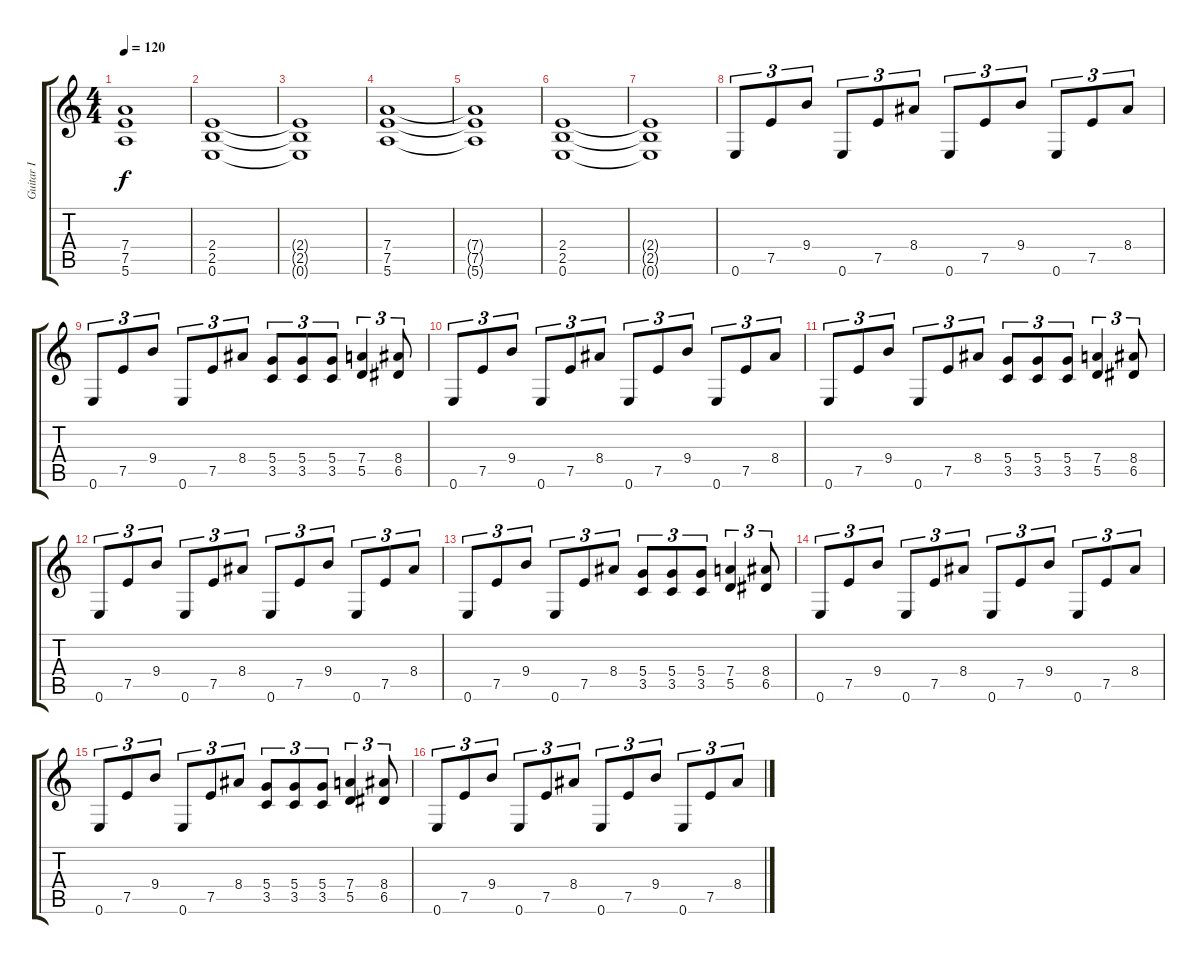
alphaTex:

\track ("Guitar I" "Guitar I") {instrument distortionguitar}
\staff {score tabs}
\tuning (E4 B3 G3 D3 A2 E2) {hide}
\ts (4 4)
\tempo 120
\clef g2
\ks c
(7.4{t} 7.5{t} 5.6{t}).1{dy f} |
(2.4 2.5 0.6).1 |
(2.4{t} 2.5{t} 0.6{t}).1 |
(7.4 7.5 5.6).1 |
(7.4{t} 7.5{t} 5.6{t}).1 |
(2.4 2.5 0.6).1 |
(2.4{t} 2.5{t} 0.6{t}).1 |
0.6.8{tu (3 2)} 7.5.8{tu (3 2)} 9.4.8{tu (3 2)} 0.6.8{tu (3 2)} 7.5.8{tu (3 2)} 8.4.8{tu (3 2)} 0.6.8{tu (3 2)} 7.5.8{tu (3 2)} 9.4.8{tu (3 2)} 0.6.8{tu (3 2)} 7.5.8{tu (3 2)} 8.4.8{tu (3 2)} |
0.6.8{tu (3 2)} 7.5.8{tu (3 2)} 9.4.8{tu (3 2)} 0.6.8{tu (3 2)} 7.5.8{tu (3 2)} 8.4.8{tu (3 2)} (5.4 3.5).8{tu (3 2)} (5.4 3.5).8{tu (3 2)} (5.4 3.5).8{tu (3 2)} (7.4 5.5).4{tu (3 2)} (8.4 6.5).8{tu (3 2)} |
0.6.8{tu (3 2)} 7.5.8{tu (3 2)} 9.4.8{tu (3 2)} 0.6.8{tu (3 2)} 7.5.8{tu (3 2)} 8.4.8{tu (3 2)} 0.6.8{tu (3 2)} 7.5.8{tu (3 2)} 9.4.8{tu (3 2)} 0.6.8{tu (3 2)} 7.5.8{tu (3 2)} 8.4.8{tu (3 2)} |
0.6.8{tu (3 2)} 7.5.8{tu (3 2)} 9.4.8{tu (3 2)} 0.6.8{tu (3 2)} 7.5.8{tu (3 2)} 8.4.8{tu (3 2)} (5.4 3.5).8{tu (3 2)} (5.4 3.5).8{tu (3 2)} (5.4 3.5).8{tu (3 2)} (7.4 5.5).4{tu (3 2)} (8.4 6.5).8{tu (3 2)} |
0.6.8{tu (3 2)} 7.5.8{tu (3 2)} 9.4.8{tu (3 2)} 0.6.8{tu (3 2)} 7.5.8{tu (3 2)} 8.4.8{tu (3 2)} 0.6.8{tu (3 2)} 7.5.8{tu (3 2)} 9.4.8{tu (3 2)} 0.6.8{tu (3 2)} 7.5.8{tu (3 2)} 8.4.8{tu (3 2)} |
0.6.8{tu (3 2)} 7.5.8{tu (3 2)} 9.4.8{tu (3 2)} 0.6.8{tu (3 2)} 7.5.8{tu (3 2)} 8.4.8{tu (3 2)} (5.4 3.5).8{tu (3 2)} (5.4 3.5).8{tu (3 2)} (5.4 3.5).8{tu (3 2)} (7.4 5.5).4{tu (3 2)} (8.4 6.5).8{tu (3 2)} |
0.6.8{tu (3 2)} 7.5.8{tu (3 2)} 9.4.8{tu (3 2)} 0.6.8{tu (3 2)} 7.5.8{tu (3 2)} 8.4.8{tu (3 2)} 0.6.8{tu (3 2)} 7.5.8{tu (3 2)} 9.4.8{tu (3 2)} 0.6.8{tu (3 2)} 7.5.8{tu (3 2)} 8.4.8{tu (3 2)} |
0.6.8{tu (3 2)} 7.5.8{tu (3 2)} 9.4.8{tu (3 2)} 0.6.8{tu (3 2)} 7.5.8{tu (3 2)} 8.4.8{tu (3 2)} (5.4 3.5).8{tu (3 2)} (5.4 3.5).8{tu (3 2)} (5.4 3.5).8{tu (3 2)} (7.4 5.5).4{tu (3 2)} (8.4 6.5).8{tu (3 2)} |
0.6.8{tu (3 2)} 7.5.8{tu (3 2)} 9.4.8{tu (3 2)} 0.6.8{tu (3 2)} 7.5.8{tu (3 2)} 8.4.8{tu (3 2)} 0.6.8{tu (3 2)} 7.5.8{tu (3 2)} 9.4.8{tu (3 2)} 0.6.8{tu (3 2)} 7.5.8{tu (3 2)} 8.4.8{tu (3 2)}
